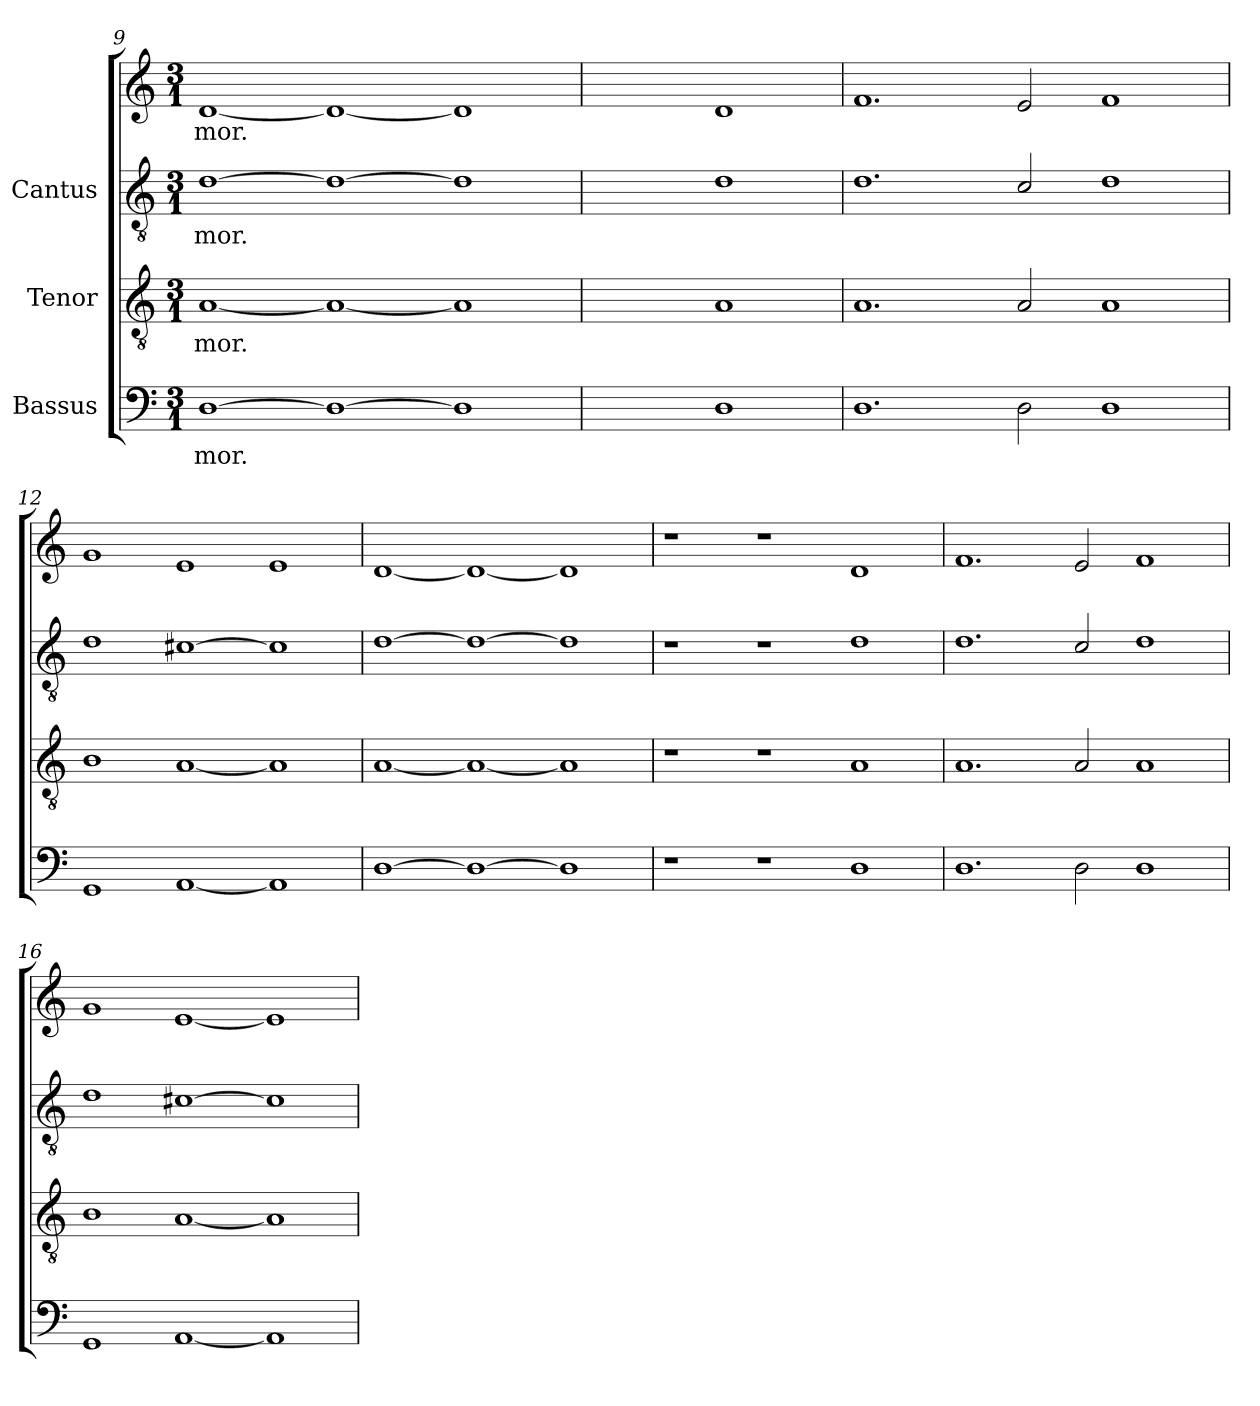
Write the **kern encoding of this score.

**kern	**text	**kern	**text	**kern	**text	**kern	**text
*part3	*part3	*part2	*part2	*part1	*part1	*part1	*part1
*staff4	*staff4	*staff3	*staff3	*staff2	*staff2	*staff1	*staff1
*I"Bassus	*	*I"Tenor	*	*I"Cantus	*	*	*
*clefF4	*	*clefGv2	*	*clefGv2	*	*clefG2	*
*M3/1	*	*M3/1	*	*M3/1	*	*M3/1	*
=9	=9	=9	=9	=9	=9	=9	=9
!	!LO:LY:b:cj	!	!LO:LY:b:cj	!	!LO:LY:b:cj	!	!LO:LY:b:cj
[>1D	mor.	[<1A	mor.	[>1d	mor.	[<1d	mor.
!	!LO:LY:b:cj	!	!LO:LY:b:cj	!	!LO:LY:b:cj	!	!LO:LY:b:cj
1D_>	.	1A_<	.	1d_>	.	1d_<	.
!	!LO:LY:b:cj	!	!LO:LY:b:cj	!	!LO:LY:b:cj	!	!LO:LY:b:cj
1D]	.	1A]	.	1d]	.	1d]	.
=10!|	=10!|	=10!|	=10!|	=10!|	=10!|	=10!|	=10!|
1ryy	.	1ryy	.	1ryy	.	1ryy	.
1D	.	1A	.	1d	.	1d	.
!!LO:PB:g=z
=11	=11	=11	=11	=11	=11	=11	=11
1.D	.	1.A	.	1.d	.	1.f	.
2D\	.	2A/	.	2c/	.	2e/	.
1D	.	1A	.	1d	.	1f	.
=12	=12	=12	=12	=12	=12	=12	=12
1GG	.	1B	.	1d	.	1g	.
[>1AA	.	[<1A	.	[>1c#X	.	1e	.
1AA]	.	1A]	.	1c#]	.	1e	.
=13	=13	=13	=13	=13	=13	=13	=13
[>1D	.	[<1A	.	[>1d	.	[>1d	.
1D_>	.	1A_<	.	1d_>	.	1d_>	.
1D]	.	1A]	.	1d]	.	1d]	.
=14	=14	=14	=14	=14	=14	=14	=14
1r	.	1r	.	1r	.	1r	.
1r	.	1r	.	1r	.	1r	.
1D	.	1A	.	1d	.	1d	.
!!LO:LB:g=z
=15	=15	=15	=15	=15	=15	=15	=15
1.D	.	1.A	.	1.d	.	1.f	.
2D\	.	2A/	.	2c/	.	2e/	.
1D	.	1A	.	1d	.	1f	.
=16	=16	=16	=16	=16	=16	=16	=16
1GG	.	1B	.	1d	.	1g	.
[>1AA	.	[<1A	.	[>1c#X	.	[>1e	.
1AA]	.	1A]	.	1c#]	.	1e]	.
=	=	=	=	=	=	=	=
*-	*-	*-	*-	*-	*-	*-	*-
